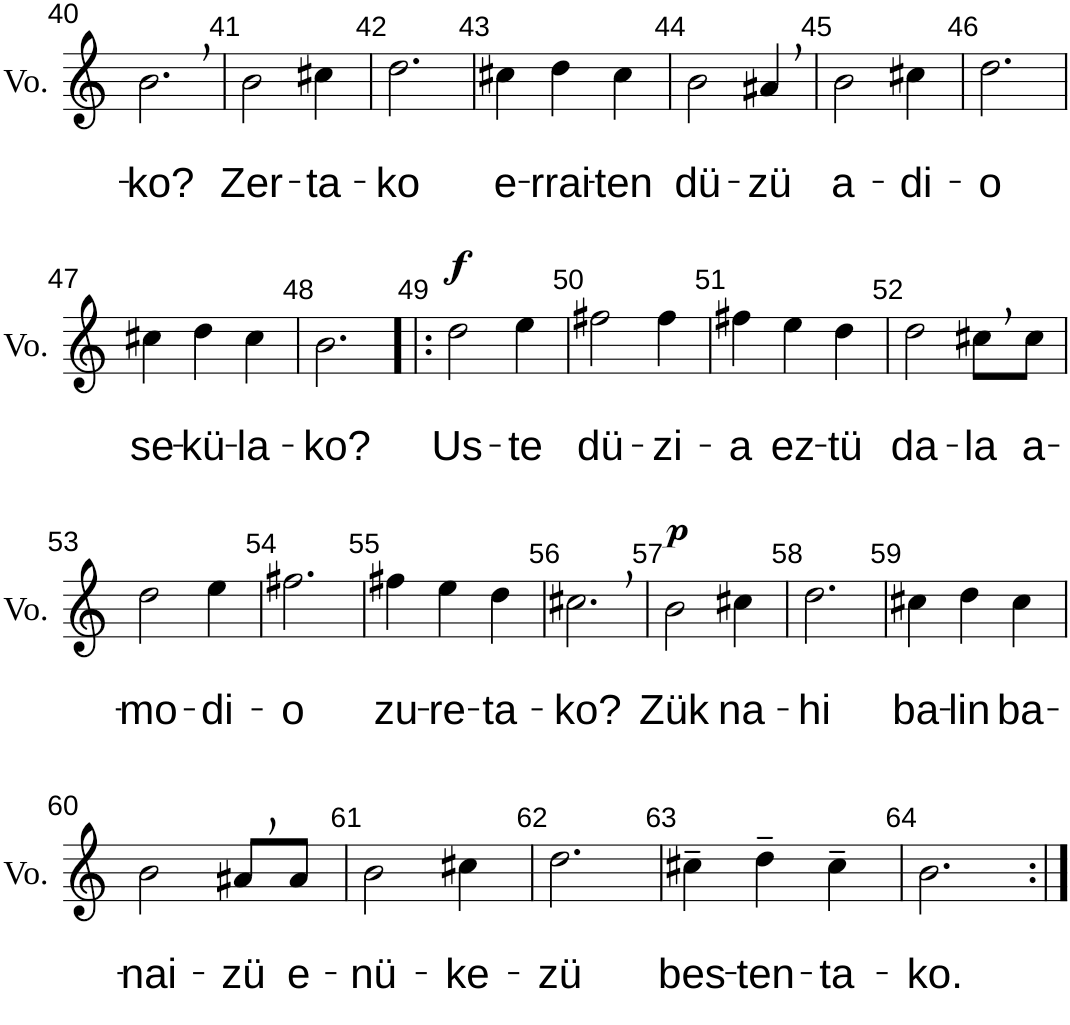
**kern	**text	**text	**dynam
*part1	*part1	*part1	*part1
*staff1	*staff1	*staff1	*staff1
*I"Voix 1	*	*	*
*I'Vo.	*	*	*
!!LO:PB:g=z
*clefG2	*	*	*
*k[]	*	*	*
*M3/4	*	*	*
=40	=40	=40	=40
!	!	!LO:LY:b	!
2.b,\	.	-ko?	.
=41	=41	=41	=41
!	!	!LO:LY:b	!
2b\	.	Zer-	.
!	!	!LO:LY:b	!
4cc#X\	.	-ta-	.
=42	=42	=42	=42
!	!	!LO:LY:b	!
2.dd\	.	-ko	.
=43	=43	=43	=43
!	!	!LO:LY:b	!
4cc#X\	.	e-	.
!	!	!LO:LY:b	!
4dd\	.	-rrai-	.
!	!	!LO:LY:b	!
4cc#\	.	-ten	.
=44	=44	=44	=44
!	!	!LO:LY:b	!
2b\	.	dü-	.
!	!	!LO:LY:b	!
4a#X,/	.	-zü	.
=45	=45	=45	=45
!	!	!LO:LY:b	!
2b\	.	a-	.
!	!	!LO:LY:b	!
4cc#X\	.	-di-	.
=46	=46	=46	=46
!	!	!LO:LY:b	!
2.dd\	.	-o	.
!!LO:LB:g=z
=47	=47	=47	=47
!	!	!LO:LY:b	!
4cc#X\	.	se-	.
!	!	!LO:LY:b	!
4dd\	.	-kü-	.
!	!	!LO:LY:b	!
4cc#\	.	-la-	.
=48	=48	=48	=48
!	!	!LO:LY:b	!
2.b\	.	-ko?	.
=49!|:	=49!|:	=49!|:	=49!|:
!	!	!LO:LY:b	!LO:DY:a
2dd\	.	Us-	f
!	!	!LO:LY:b	!
4ee\	.	-te	.
=50	=50	=50	=50
!	!	!LO:LY:b	!
2ff#X\	.	dü-	.
!	!	!LO:LY:b	!
4ff#\	.	-zi-	.
=51	=51	=51	=51
!	!	!LO:LY:b	!
4ff#X\	.	-a	.
!	!	!LO:LY:b	!
4ee\	.	ez-	.
!	!	!LO:LY:b	!
4dd\	.	-tü	.
=52	=52	=52	=52
!	!	!LO:LY:b	!
2dd\	.	-da-	.
!	!	!LO:LY:b	!
8cc#X,\L	.	-la	.
!	!	!LO:LY:b	!
8cc#\J	.	a-	.
!!LO:LB:g=z
=53	=53	=53	=53
!	!	!LO:LY:b	!
2dd\	.	-mo-	.
!	!	!LO:LY:b	!
4ee\	.	-di-	.
=54	=54	=54	=54
!	!	!LO:LY:b	!
2.ff#X\	.	-o	.
=55	=55	=55	=55
!	!	!LO:LY:b	!
4ff#X\	.	zu-	.
!	!	!LO:LY:b	!
4ee\	.	-re-	.
!	!	!LO:LY:b	!
4dd\	.	-ta-	.
=56	=56	=56	=56
!	!	!LO:LY:b	!
2.cc#X,\	.	-ko?	.
=57	=57	=57	=57
!	!	!LO:LY:b	!LO:DY:a
2b\	.	Zük	p
!	!	!LO:LY:b	!
4cc#X\	.	na-	.
=58	=58	=58	=58
!	!	!LO:LY:b	!
2.dd\	.	-hi	.
=59	=59	=59	=59
!	!	!LO:LY:b	!
4cc#X\	.	ba-	.
!	!	!LO:LY:b	!
4dd\	.	-lin	.
!	!	!LO:LY:b	!
4cc#\	.	ba-	.
!!LO:LB:g=z
=60	=60	=60	=60
!	!	!LO:LY:b	!
2b\	.	-nai-	.
!	!	!LO:LY:b	!
8a#X,/L	.	-zü	.
!	!	!LO:LY:b	!
8a#/J	.	e-	.
=61	=61	=61	=61
!	!	!LO:LY:b	!
2b\	.	-nü-	.
!	!	!LO:LY:b	!
4cc#X\	.	-ke-	.
=62	=62	=62	=62
!	!	!LO:LY:b	!
2.dd\	.	-zü	.
=63	=63	=63	=63
!	!	!LO:LY:b	!
4cc#X~\	.	bes-	.
!	!	!LO:LY:b	!
4dd~\	.	-ten-	.
!	!	!LO:LY:b	!
4cc#~\	.	-ta-	.
=64	=64	=64	=64
!	!	!LO:LY:b	!
2.b\	.	-ko.	.
=:|!	=:|!	=:|!	=:|!
*-	*-	*-	*-
